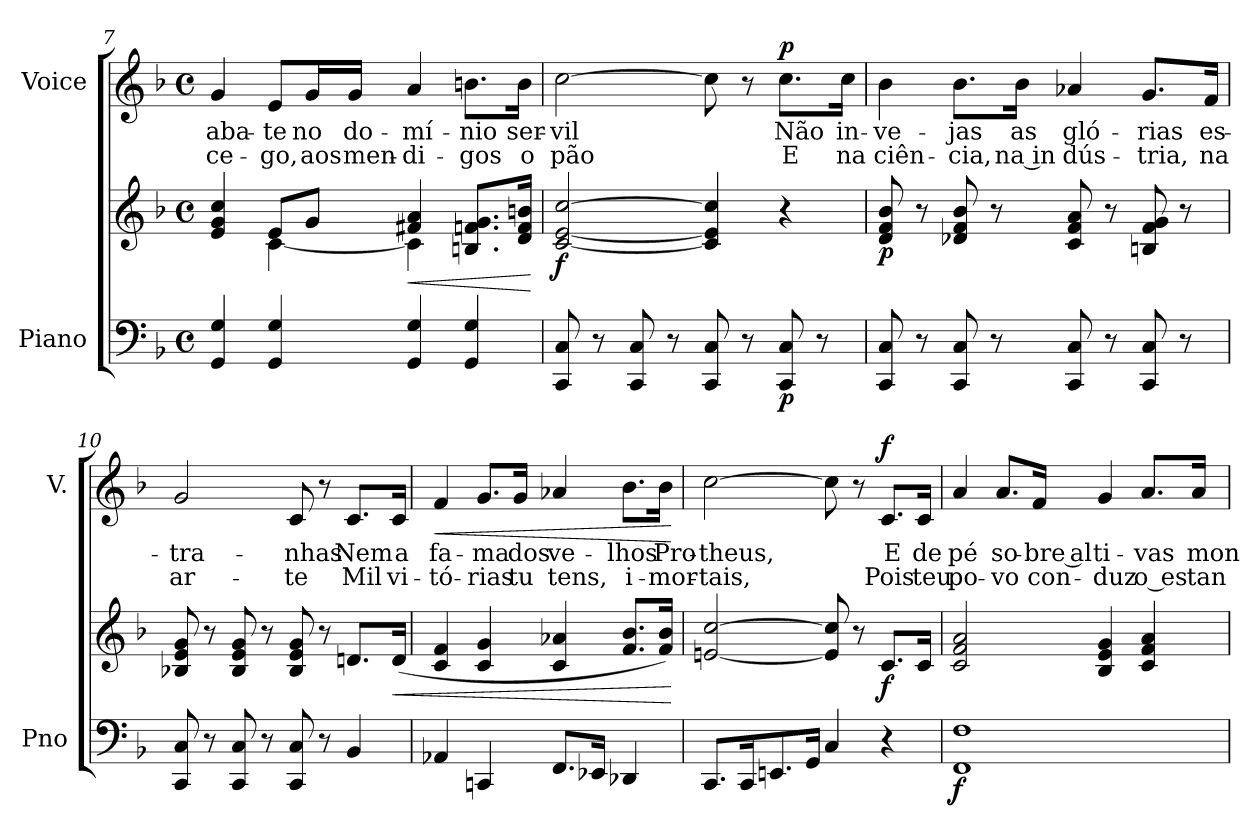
**kern	**kern	**dynam	**kern	**text	**text	**dynam
*part2	*part2	*part2	*part1	*part1	*part1	*part1
*staff3	*staff2	*staff2/3	*staff1	*staff1	*staff1	*staff1
*I"Piano	*	*	*I"Voice	*	*	*
*I'Pno	*	*	*I'V.	*	*	*
!!LO:LB:g=z
*clefF4	*clefG2	*	*clefG2	*	*	*
*k[b-]	*k[b-]	*	*k[b-]	*	*	*
*F:	*F:	*	*F:	*	*	*
*M4/4	*M4/4	*	*M4/4	*	*	*
*met(c)	*met(c)	*	*met(c)	*	*	*
=7	=7	=7	=7	=7	=7	=7
*	*^	*	*	*	*	*
!	!	!	!	!	!LO:LY:b	!LO:LY:b	!
4G/ 4GG/	4cc/ 4g/ 4e/	4ryy	.	4g/	aba-	ce-	.
!	!	!	!	!	!LO:LY:b	!LO:LY:b	!
4G/ 4GG/	8e/L	[<4c\	.	8e/L	-te	-go,	.
!	!	!	!	!	!LO:LY:b	!LO:LY:b	!
.	8g/J	.	.	16g/L	no	aos	.
!	!	!	!	!	!LO:LY:b	!LO:LY:b	!
.	.	.	.	16g/JJ	do-	men-	.
!	!	!	!LO:HP:b	!	!	!	!
!	!	!	!	!	!LO:LY:b	!LO:LY:b	!
4G/ 4GG/	4a/ 4f#X/	4c\]	<	4a/	-mí-	-di-	.
!	!	!	!	!	!LO:LY:b	!LO:LY:b	!
4G/ 4GG/	8.g/ 8.fn/ 8.Bn/L	4ryy	.	8.bn\L	-nio	-gos	.
!	!	!	!	!	!LO:LY:b	!LO:LY:b	!
.	16bn/ 16f/ 16d/Jk	.	.	16b\Jk	ser-	o	.
*	*v	*v	*	*	*	*	*
.	.	[	.	.	.	.
=8	=8	=8	=8	=8	=8	=8
!	!	!LO:DY:b	!	!LO:LY:b	!LO:LY:b	!
8C/ 8CC/	[>2cc/ [<2e/ [<2c/	f	[>2cc\	-vil	pão	.
8r	.	.	.	.	.	.
8C/ 8CC/	.	.	.	.	.	.
8r	.	.	.	.	.	.
8C/ 8CC/	4cc/] 4e/] 4c/]	.	8cc\]	.	.	.
8r	.	.	8r	.	.	.
!	!	!LO:DY:b=2	!	!LO:LY:b	!LO:LY:b	!LO:DY:a
8C/ 8CC/	4r	p	8.cc\L	Não	E	p
8r	.	.	.	.	.	.
!	!	!	!	!LO:LY:b	!LO:LY:b	!
.	.	.	16cc\Jk	in-	na	.
=9	=9	=9	=9	=9	=9	=9
!	!	!LO:DY:b	!	!LO:LY:b	!LO:LY:b	!
8C/ 8CC/	8b-/ 8f/ 8d/	p	4b-\	-ve-	ciên-	.
8r	8r	.	.	.	.	.
!	!	!	!	!LO:LY:b	!LO:LY:b	!
8C/ 8CC/	8b-/ 8f/ 8d-X/	.	8.b-\L	-jas	cia,	.
8r	8r	.	.	.	.	.
!	!	!	!	!LO:LY:b	!LO:LY:b	!
.	.	.	16b-\Jk	as	na in	.
!	!	!	!	!LO:LY:b	!LO:LY:b	!
8C/ 8CC/	8a/ 8f/ 8c/	.	4a-X/	gló-	-dús-	.
8r	8r	.	.	.	.	.
!	!	!	!	!LO:LY:b	!LO:LY:b	!
8C/ 8CC/	8g/ 8f/ 8Bn/	.	8.g/L	-rias	tria,	.
8r	8r	.	.	.	.	.
!	!	!	!	!LO:LY:b	!LO:LY:b	!
.	.	.	16f/Jk	es-	na	.
!!LO:PB:g=z
=10	=10	=10	=10	=10	=10	=10
!	!	!	!	!LO:LY:b	!LO:LY:b	!
8C/ 8CC/	8g/ 8e/ 8B-X/	.	2g/	-tra-	ar-	.
8r	8r	.	.	.	.	.
8C/ 8CC/	8g/ 8e/ 8B-/	.	.	.	.	.
8r	8r	.	.	.	.	.
!	!	!	!	!LO:LY:b	!LO:LY:b	!
8C/ 8CC/	8g/ 8e/ 8B-/	.	8c/	-nhas	-te	.
8r	8r	.	8r	.	.	.
!	!	!	!	!LO:LY:b	!LO:LY:b	!
4BB-/	8.dn/L	.	8.c/L	Nem	Mil	.
!	!	!LO:HP:b	!	!	!	!
!	!	!	!	!LO:LY:b	!LO:LY:b	!
.	(16d/Jk	<	16c/Jk	a	vi-	.
=11	=11	=11	=11	=11	=11	=11
!	!	!	!	!LO:LY:b	!LO:LY:b	!LO:HP:b
4AA-X/	4f/ 4c/	.	4f/	fa-	-tó-	<
!	!	!	!	!LO:LY:b	!LO:LY:b	!
4CCn/	4g/ 4c/	.	8.g/L	-ma	-rias	.
!	!	!	!	!LO:LY:b	!LO:LY:b	!
.	.	.	16g/Jk	dos	tu	.
!	!	!	!	!LO:LY:b	!LO:LY:b	!
8.FF/L	4a-X/ 4c/	.	4a-X/	ve-	tens,	.
16EE-X/Jk	.	.	.	.	.	.
!	!	!	!	!LO:LY:b	!LO:LY:b	!
4DD-X/	8.b-/ 8.f/L	.	8.b-\L	-lhos	i-	.
!	!	!	!	!LO:LY:b	!LO:LY:b	!
.	16b-/ 16f/Jk)	.	16b-\Jk	Pro-	-mor-	.
.	.	[	.	.	.	[
=12	=12	=12	=12	=12	=12	=12
!	!	!	!	!LO:LY:b	!LO:LY:b	!
8.CC/L	[>2cc/ [<2en/	.	[>2cc\	-theus,	-tais,	.
16CC/k	.	.	.	.	.	.
8.EEn/	.	.	.	.	.	.
16GG/Jk	.	.	.	.	.	.
4C/	8cc/] 8e/]	.	8cc\]	.	.	.
.	8r	.	8r	.	.	.
!	!	!LO:DY:b	!	!LO:LY:b	!LO:LY:b	!LO:DY:a
4r	8.c/L	f	8.c/L	E	Pois	f
!	!	!	!	!LO:LY:b	!LO:LY:b	!
.	16c/Jk	.	16c/Jk	de	teu	.
!!LO:LB:g=z
=13	=13	=13	=13	=13	=13	=13
!	!	!LO:DY:b=2	!	!LO:LY:b	!LO:LY:b	!
1F 1FF	2a/ 2f/ 2c/	f	4a/	pé	po-	.
!	!	!	!	!LO:LY:b	!LO:LY:b	!
.	.	.	8.a/L	so-	vo	.
!	!	!	!	!LO:LY:b	!LO:LY:b	!
.	.	.	16f/Jk	bre al	con-	.
!	!	!	!	!LO:LY:b	!LO:LY:b	!
.	4g/ 4e/ 4B-/	.	4g/	-ti-	-duz	.
!	!	!	!	!LO:LY:b	!LO:LY:b	!
.	4a/ 4f/ 4c/	.	8.a/L	-vas	o es	.
!	!	!	!	!LO:LY:b	!LO:LY:b	!
.	.	.	16a/Jk	mon-	-tan-	.
=	=	=	=	=	=	=
*-	*-	*-	*-	*-	*-	*-
